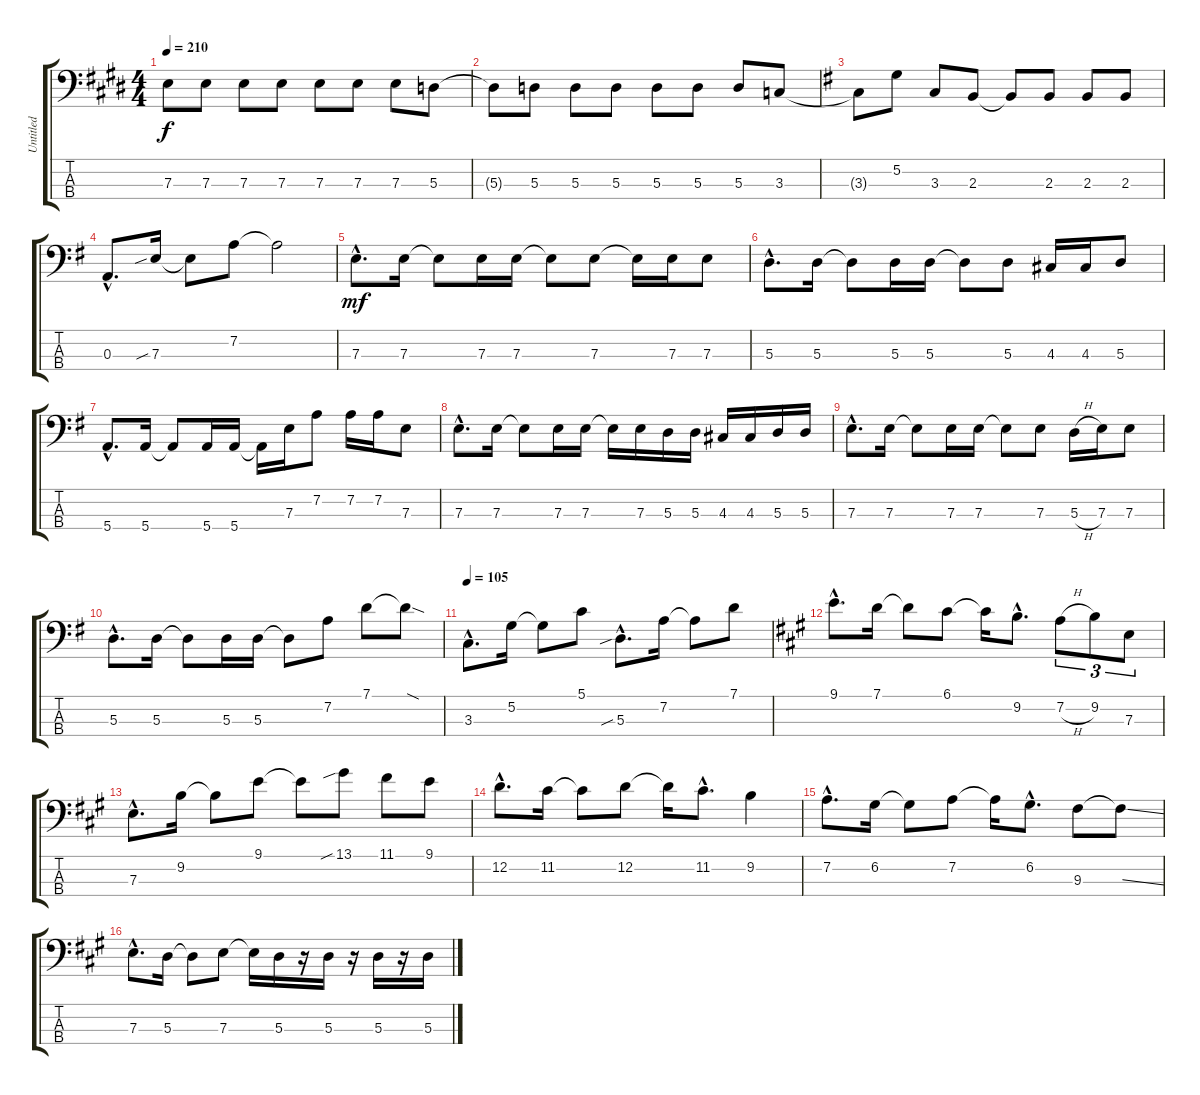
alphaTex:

\track ("Untitled" "Untitled") {instrument electricbassfinger}
\staff {score tabs}
\tuning (G2 D2 A1 E1) {hide}
\ts (4 4)
\tempo 210
\clef f4
\ks c#minor
7.3.8{dy f} 7.3.8 7.3.8 7.3.8 7.3.8 7.3.8 7.3.8 5.3.8 |
5.3{t}.8 5.3.8 5.3.8 5.3.8 5.3.8 5.3.8 5.3.8 3.3.8 |
\ks g
3.3{t}.8 5.2.8 3.3.8 2.3.8 2.3{t}.8 2.3.8 2.3.8 2.3.8 |
0.3{hac}.8{d} 7.3{sib}.16 7.3{t}.8 7.2.8 7.2{t}.2 |
7.3{hac}.8{d dy mf} 7.3.16 7.3{t}.8 7.3.16 7.3.16 7.3{t}.8 7.3.8 7.3{t}.16 7.3.16 7.3.8 |
5.3{hac}.8{d} 5.3.16 5.3{t}.8 5.3.16 5.3.16 5.3{t}.8 5.3.8 4.3.16 4.3.16 5.3.8 |
5.4{hac}.8{d} 5.4.16 5.4{t}.8 5.4.16 5.4.16 5.4{t}.16 7.3.16 7.2.8 7.2.16 7.2.16 7.3.8 |
7.3{hac}.8{d} 7.3.16 7.3{t}.8 7.3.16 7.3.16 7.3{t}.16 7.3.16 5.3.16 5.3.16 4.3.16 4.3.16 5.3.16 5.3.16 |
7.3{hac}.8{d} 7.3.16 7.3{t}.8 7.3.16 7.3.16 7.3{t}.8 7.3.8 5.3{h}.16 7.3.16 7.3.8 |
5.3{hac}.8{d} 5.3.16 5.3{t}.8 5.3.16 5.3.16 5.3{t}.8 7.2.8 7.1.8 7.1{sod t}.8 |
\tempo 105
3.3{hac}.8{d} 5.2.16 5.2{t}.8 5.1.8 5.3{sib hac}.8{d} 7.2.16 7.2{t}.8 7.1.8 |
\ks a
9.1{hac}.8{d} 7.1.16 7.1{t}.8 6.1.8 6.1{t}.16 9.2{hac}.8{d} 7.2{h}.8{tu (3 2)} 9.2.8{tu (3 2)} 7.3.8{tu (3 2)} |
7.3{hac}.8{d} 9.2.16 9.2{t}.8 9.1.8 9.1{t}.8 13.1{sib}.8 11.1.8 9.1.8 |
12.2{hac}.8{d} 11.2.16 11.2{t}.8 12.2.8 12.2{t}.16 11.2{hac}.8{d} 9.2.4 |
7.2{hac}.8{d} 6.2.16 6.2{t}.8 7.2.8 7.2{t}.16 6.2{hac}.8{d} 9.3.8 9.3{ss t}.8 |
7.3{hac}.8{d} 5.3.16 5.3{t}.8 7.3.8 7.3{t}.16 5.3.16 r.16 5.3.16 r.16 5.3.16 r.16 5.3.16
